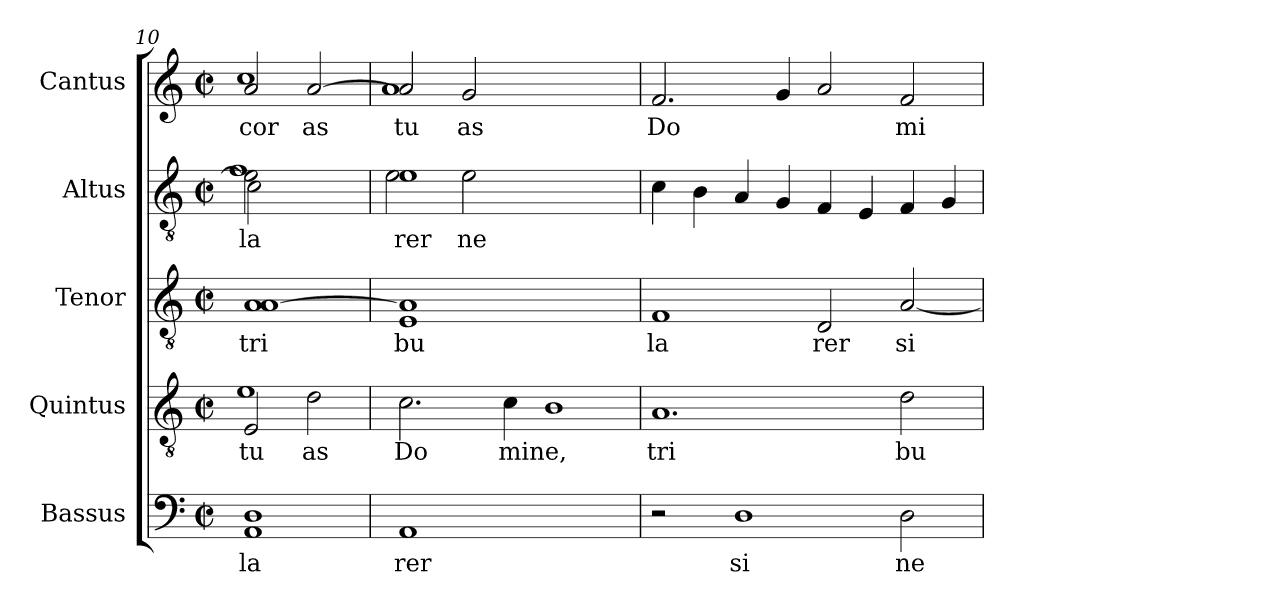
**kern	**text	**kern	**text	**kern	**text	**kern	**text	**kern	**text
*part5	*part5	*part4	*part4	*part3	*part3	*part2	*part2	*part1	*part1
*staff5	*staff5	*staff4	*staff4	*staff3	*staff3	*staff2	*staff2	*staff1	*staff1
*I"Bassus	*	*I"Quintus	*	*I"Tenor	*	*I"Altus	*	*I"Cantus	*
*clefF4	*	*clefGv2	*	*clefGv2	*	*clefGv2	*	*clefG2	*
*M2/2	*	*M2/2	*	*M2/2	*	*M2/2	*	*M2/2	*
*met(c|)	*	*met(c|)	*	*met(c|)	*	*met(c|)	*	*met(c|)	*
=10	=10	=10	=10	=10	=10	=10	=10	=10	=10
!	!LO:LY:b:cj	!	!LO:LY:b:cj	!	!	!	!	!	!
*	*	*^	*	*	*	*	*	*	*
!	!	!	!	!LO:LY:b:cj	!	!LO:LY:b:cj	!	!LO:LY:b:cj	!	!
*	*	*	*	*	*	*	*^	*	*	*
*	*	*	*	*	*	*	*	*^	*	*	*
!	!	!	!	!	!	!	!	!	!	!LO:LY:b:cj	!	!LO:LY:b:cj
*	*	*	*	*	*	*	*	*	*	*	*^	*
!	!	!	!	!	!	!	!	!	!	!	!	!	!LO:LY:b:cj
1AA 1D	la	2E/	1e	tu	1A [<1A	tri	2e\]	2c\	1f	la	2a/	1cc	cor
!	!	!	!	!LO:LY:b:cj	!	!	!	!	!	!	!	!	!LO:LY:b:cj
.	.	2d\	.	as	.	.	2ryy	2ryy	.	.	[<2a/	.	as
*	*	*v	*v	*	*	*	*	*v	*v	*	*	*	*
=11	=11	=11	=11	=11	=11	=11	=11	=11	=11	=11	=11
!	!LO:LY:b:cj	!	!LO:LY:b:cj	!	!LO:LY:b:cj	!	!	!LO:LY:b:cj	!	!	!
!	!	!	!	!	!	!	!	!LO:LY:b:cj	!	!	!LO:LY:b:cj
1AA	rer	2.c\	Do	1A] 1E	bu	1e	2e\	rer	2a/]	1a	tu
!	!	!	!	!	!	!	!	!LO:LY:b:cj	!	!	!LO:LY:b:cj
.	.	.	.	.	.	.	2e\	ne	2g/	.	as
!	!	!	!LO:LY:b	!	!	!	!	!	!	!	!
.	.	4c\	mine,	.	.	.	.	.	.	.	.
1ryy	.	1B	.	1ryy	.	1ryy	1ryy	.	1ryy	1ryy	.
=12	=12	=12	=12	=12	=12	=12	=12	=12	=12	=12	=12
!	!	!	!LO:LY:b:cj	!	!LO:LY:b:cj	!	!	!	!	!	!LO:LY:b
*	*	*	*	*	*	*v	*v	*	*	*	*
*	*	*	*	*	*	*	*	*v	*v	*
2r	.	1.A	tri	1F	la	4c\	.	2.f/	Do
.	.	.	.	.	.	4B\	.	.	.
!	!LO:LY:b:cj	!	!	!	!	!	!	!	!
1D	si	.	.	.	.	4A/	.	.	.
.	.	.	.	.	.	4G/	.	4g/	.
!	!	!	!	!	!LO:LY:b:cj	!	!	!	!
.	.	.	.	2D/	rer	4F/	.	2a/	.
.	.	.	.	.	.	4E/	.	.	.
!	!LO:LY:b:cj	!	!LO:LY:b:cj	!	!LO:LY:b:cj	!	!	!	!LO:LY:b:cj
2D\	ne	2d\	bu	[<2A/	si	4F/	.	2f/	mi
.	.	.	.	.	.	4G/	.	.	.
=	=	=	=	=	=	=	=	=	=
*-	*-	*-	*-	*-	*-	*-	*-	*-	*-
